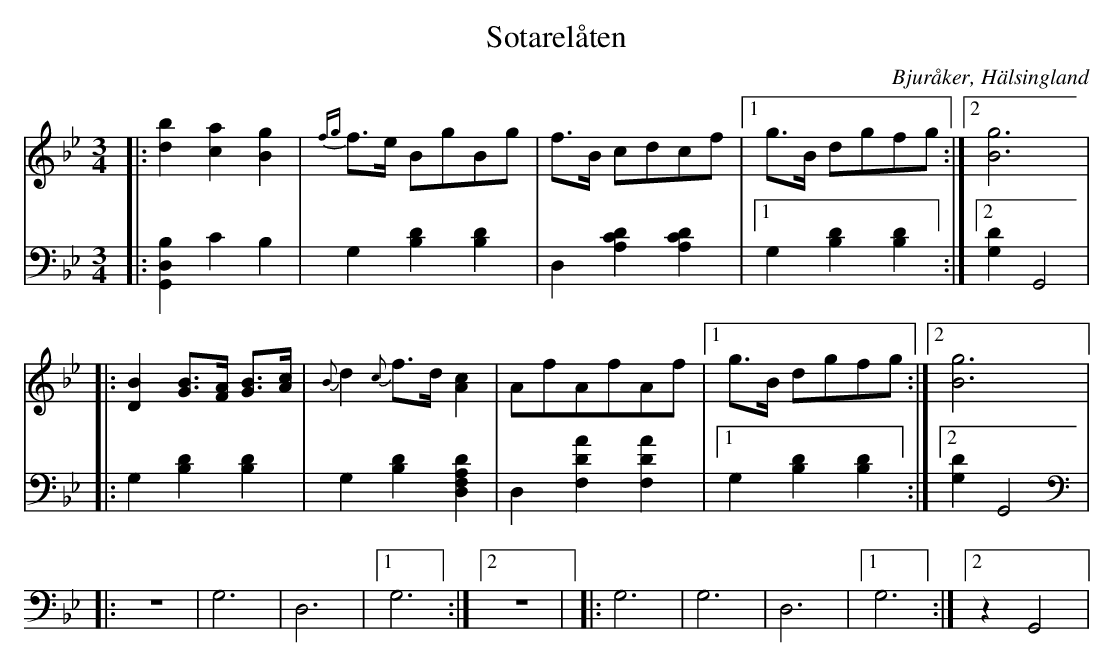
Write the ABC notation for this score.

X:1
T: Sotarelåten
O: Bjuråker, Hälsingland
M: 3/4
L: 1/8
K: Bb
V:1
V:2
V:3 merge
V:1
|:[d2b2] [c2a2] [B2g2]|{fg}f>e BgBg|f>B cdcf |1g>B dgfg :|2 [B6g6]|
|:[D2B2] [GB]>[FA] [GB]>[Ac]|{B}d2 {c}f>d [A2c2]|AfAfAf |1g>B dgfg :|2 [B6g6]|
V:2 clef=bass
|:[G,,2 D,2B,2] C2 B,2|G,2 [B,2 D2] [B,2 D2]|D,2 [A,2 C2 D2] [A,2 C2 D2]|1G,2 [B,2 D2] [B,2 D2]:|2 [G,2D2] G,,4|
|:G,2 [B,2 D2] [B,2 D2]|G,2 [B,2 D2] [D,2 F,2A,2D2]|D,2 [F,2 A2 D2] [F,2 A2 D2]|1 G,2 [B,2 D2] [B,2 D2] :|2 [G,2D2] G,,4|
V:2 clef=bass
|:z6|G,6|D,6|1G,6:|2 z6|
|:G,6|G,6|D,6|1 G,6 :|2 z2 G,,4|
